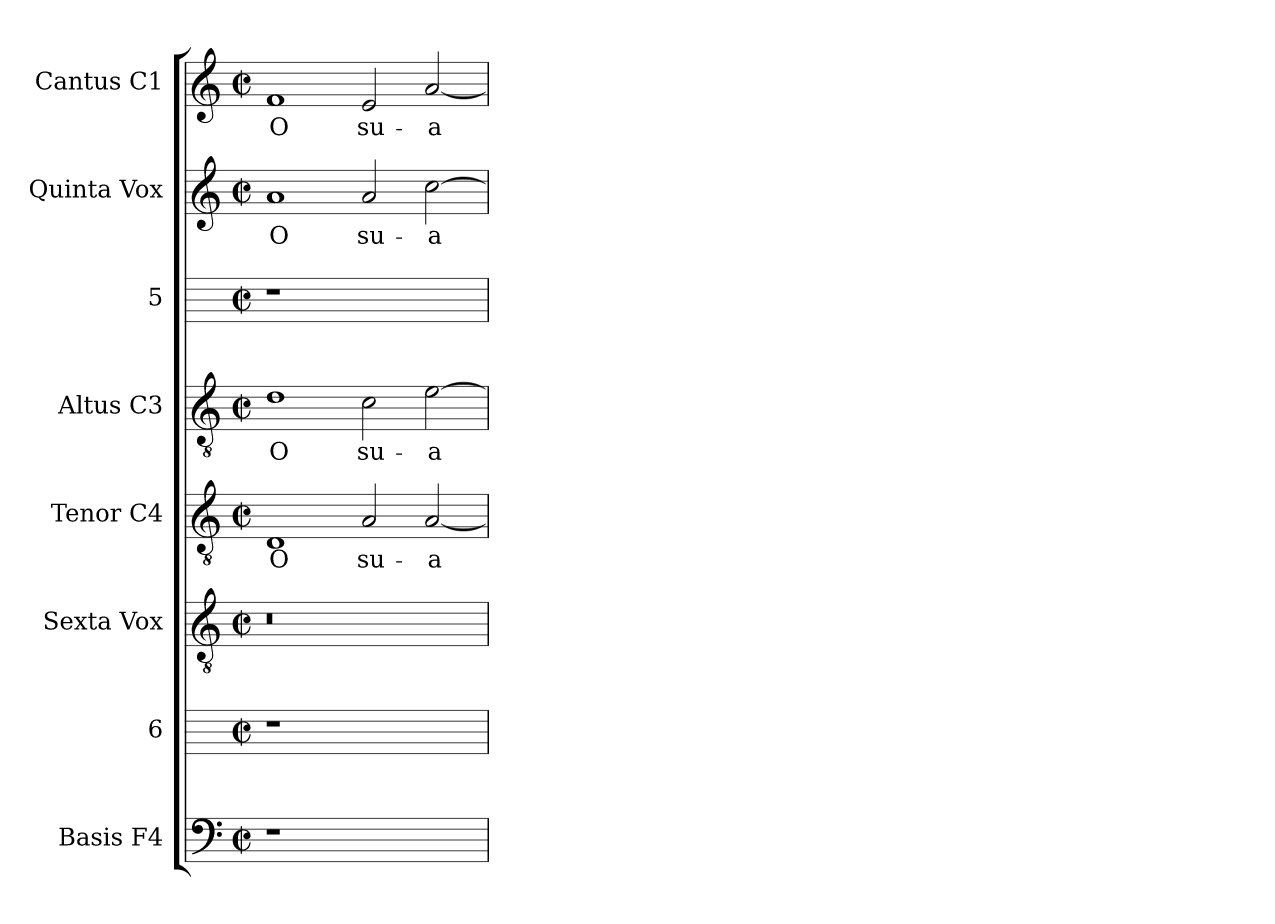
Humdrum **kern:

**kern	**kern	**kern	**kern	**text	**kern	**text	**kern	**kern	**text	**kern	**text
*part8	*part7	*part6	*part5	*part5	*part4	*part4	*part3	*part2	*part2	*part1	*part1
*staff8	*staff7	*staff6	*staff5	*staff5	*staff4	*staff4	*staff3	*staff2	*staff2	*staff1	*staff1
*I"Basis  F4	*I"6	*I"Sexta  Vox	*I"Tenor  C4	*	*I"Altus  C3	*	*I"5	*I"Quinta  Vox	*	*I"Cantus  C1	*
*I'B	*	*	*I'T	*	*I'A	*	*	*	*	*I'C	*
!!LO:PB:g=z
*stria5	*stria5	*stria5	*stria5	*	*stria5	*	*stria5	*stria5	*	*stria5	*
*clefF4	*	*clefGv2	*clefGv2	*	*clefGv2	*	*	*clefG2	*	*clefG2	*
*k[]	*k[]	*k[]	*k[]	*	*k[]	*	*k[]	*k[]	*	*k[]	*
*C:	*C:	*C:	*C:	*	*C:	*	*C:	*C:	*	*C:	*
*M2/2	*M2/2	*M2/2	*M2/2	*	*M2/2	*	*M2/2	*M2/2	*	*M2/2	*
*met(c|)	*met(c|)	*met(c|)	*met(c|)	*	*met(c|)	*	*met(c|)	*met(c|)	*	*met(c|)	*
=1	=1	=1	=1	=1	=1	=1	=1	=1	=1	=1	=1
!	!	!	!	!LO:LY:b:cj	!	!LO:LY:b:cj	!	!	!LO:LY:b:cj	!	!LO:LY:b:cj
1r	1r	0r	1D	O	1d	O	1r	1a	O	1f	O
!	!	!	!	!LO:LY:b:cj	!	!LO:LY:b:cj	!	!	!LO:LY:b:cj	!	!LO:LY:b:cj
1ryy	1ryy	.	2A/	su-	2c\	su-	1ryy	2a/	su-	2e/	su-
!	!	!	!	!LO:LY:b:cj	!	!LO:LY:b:cj	!	!	!LO:LY:b:cj	!	!LO:LY:b:cj
.	.	.	[<2A/	-a-	[>2e\	-a-	.	[>2cc\	-a-	[<2a/	-a-
=	=	=	=	=	=	=	=	=	=	=	=
*-	*-	*-	*-	*-	*-	*-	*-	*-	*-	*-	*-
